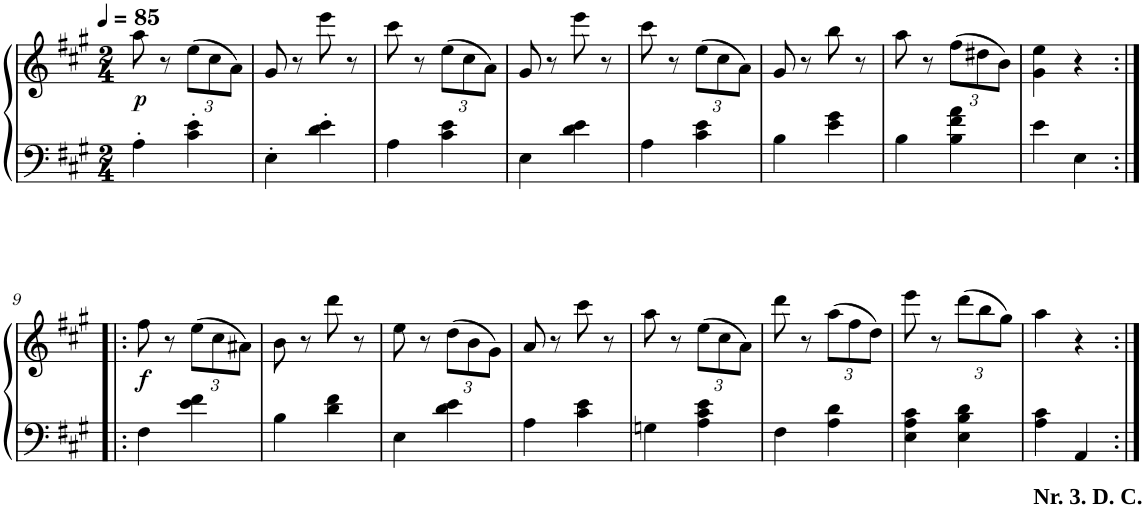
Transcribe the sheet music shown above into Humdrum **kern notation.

**kern	**kern	**dynam
*part1	*part1	*part1
*staff2	*staff1	*staff1/2
*I"Midi_1	*	*
*clefF4	*clefG2	*
*k[f#c#g#]	*k[f#c#g#]	*
*A:	*A:	*
*M2/4	*M2/4	*
*MM85	*MM85	*
=1	=1	=1
!	!	!LO:DY:b
4A'\	8aa\	p
.	8r	.
*	*Xbrackettup	*
4c#\' 4e\'	(12ee\L	.
.	12cc#\	.
.	12a\J)	.
=2	=2	=2
4E'\	8g#/	.
.	8r	.
4d\' 4e\'	8eee\	.
.	8r	.
=3	=3	=3
4A\	8ccc#\	.
.	8r	.
4c#\ 4e\	(12ee\L	.
.	12cc#\	.
.	12a\J)	.
=4	=4	=4
4E\	8g#/	.
.	8r	.
4d\ 4e\	8eee\	.
.	8r	.
=5	=5	=5
4A\	8ccc#\	.
.	8r	.
4c#\ 4e\	(>12ee\L	.
.	12cc#\	.
.	12a\J)	.
=6	=6	=6
4B\	8g#/	.
.	8r	.
4e\ 4g#\	8bb\	.
.	8r	.
=7	=7	=7
4B\	8aa\	.
.	8r	.
4B\ 4f#\ 4a\	(>12ff#\L	.
.	12dd#X\	.
.	12b\J)	.
=8	=8	=8
4e\	4g#\ 4ee\	.
4E\	4r	.
!!LO:LB:g=z
=9:|!|:	=9:|!|:	=9:|!|:
!	!	!LO:DY:b
4F#\	8ff#\	f
.	8r	.
4e\ 4f#\	(>12ee\L	.
.	12cc#\	.
.	12a#X\J)	.
=10	=10	=10
4B\	8b\	.
.	8r	.
4d\ 4f#\	8ddd\	.
.	8r	.
=11	=11	=11
4E\	8ee\	.
.	8r	.
4d\ 4e\	(>12dd\L	.
.	12b\	.
.	12g#\J)	.
=12	=12	=12
4A\	8a/	.
.	8r	.
4c#\ 4e\	8ccc#\	.
.	8r	.
=13	=13	=13
4Gn\	8aa\	.
.	8r	.
4A\ 4c#\ 4e\	(>12ee\L	.
.	12cc#\	.
.	12a\J)	.
=14	=14	=14
4F#\	8ddd\	.
.	8r	.
4A\ 4d\	(12aa\L	.
.	12ff#\	.
.	12dd\J)	.
=15	=15	=15
4E\ 4A\ 4c#\	8eee\	.
.	8r	.
4E\ 4B\ 4d\	(>12ddd\L	.
.	12bb\	.
.	12gg#\J)	.
=16	=16	=16
!LO:TX:b:B:t=Nr. 3. D. C.	!	!
4A\ 4c#\	4aa\	.
4AA/	4r	.
=:|!	=:|!	=:|!
*-	*-	*-
